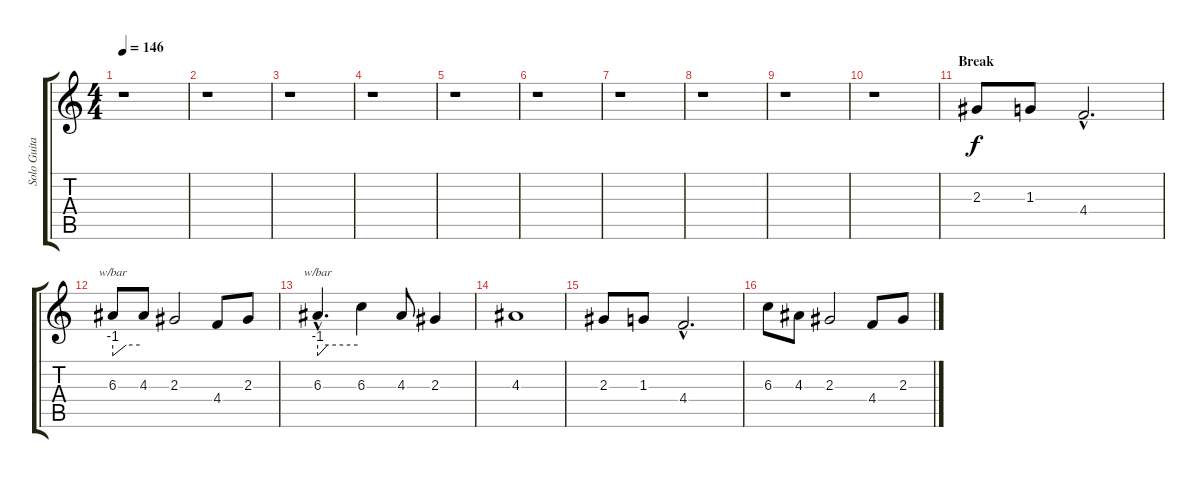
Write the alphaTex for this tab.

\track ("Solo Guitar" "Solo Guita") {instrument distortionguitar}
\staff {score tabs}
\tuning (Eb4 Bb3 Gb3 Db3 Ab2 Eb2) {hide}
\ts (4 4)
\tempo 146
\clef g2
\ks c
r.1{dy f} |
r.1 |
r.1 |
r.1 |
r.1 |
r.1 |
r.1 |
r.1 |
r.1 |
r.1 |
\section ("" "Break")
2.3.8{volume 14} 1.3.8 4.4{hac}.2{d} |
6.3.8{tbe (custom default 0 -4 30 0 60 0)} 4.3.8 2.3.2 4.4.8 2.3.8 |
6.3{hac}.4{d tbe (custom default 0 -4 15 0 60 0)} 6.3.4 4.3.8 2.3.4 |
4.3.1 |
2.3.8 1.3.8 4.4{hac}.2{d} |
6.3.8 4.3.8 2.3.2 4.4.8 2.3.8
